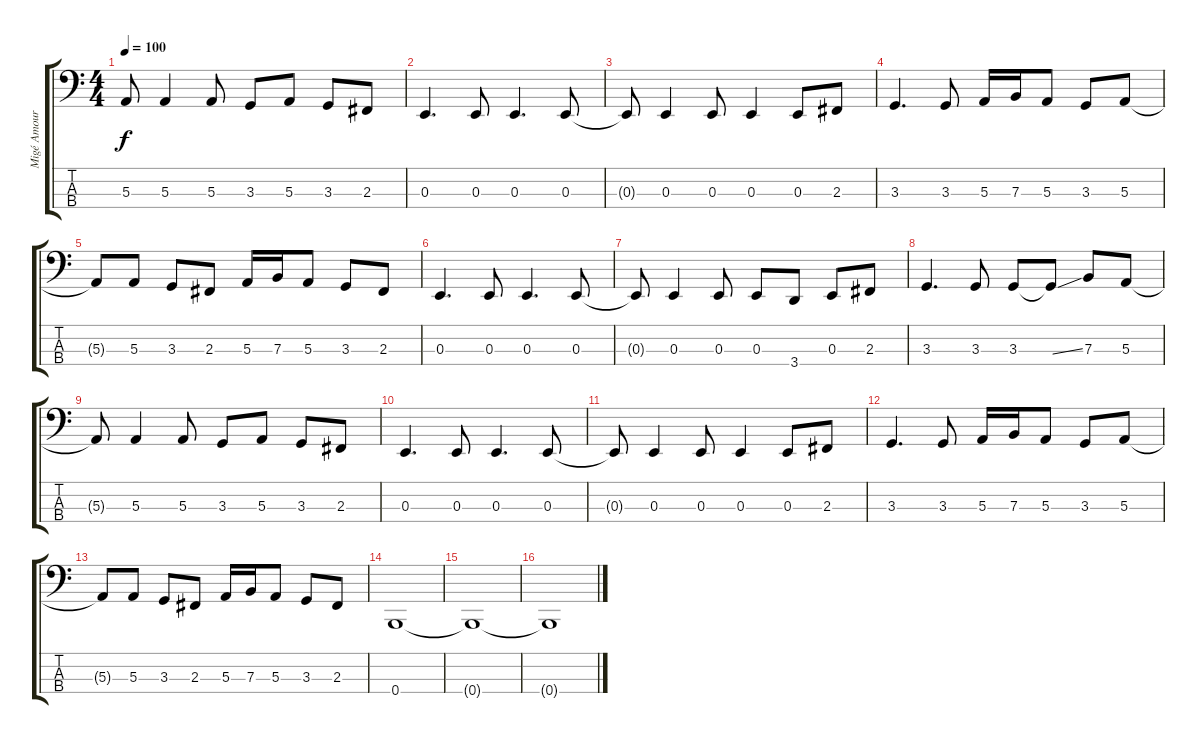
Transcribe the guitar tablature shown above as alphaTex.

\track ("Migé Amour (Bass)" "Migé Amour") {instrument electricbassfinger}
\staff {score tabs}
\tuning (D2 A1 E1 B0) {hide}
\ts (4 4)
\tempo 100
\clef f4
\ks c
5.3{t}.8{dy f} 5.3.4 5.3.8 3.3.8 5.3.8 3.3.8 2.3.8 |
0.3.4{d} 0.3.8 0.3.4{d} 0.3.8 |
0.3{t}.8 0.3.4 0.3.8 0.3.4 0.3.8 2.3.8 |
3.3.4{d} 3.3.8 5.3.16 7.3.16 5.3.8 3.3.8 5.3.8 |
5.3{t}.8 5.3.8 3.3.8 2.3.8 5.3.16 7.3.16 5.3.8 3.3.8 2.3.8 |
0.3.4{d} 0.3.8 0.3.4{d} 0.3.8 |
0.3{t}.8 0.3.4 0.3.8 0.3.8 3.4.8 0.3.8 2.3.8 |
3.3.4{d} 3.3.8 3.3.8 3.3{ss t}.8 7.3.8 5.3.8 |
5.3{t}.8 5.3.4 5.3.8 3.3.8 5.3.8 3.3.8 2.3.8 |
0.3.4{d} 0.3.8 0.3.4{d} 0.3.8 |
0.3{t}.8 0.3.4 0.3.8 0.3.4 0.3.8 2.3.8 |
3.3.4{d} 3.3.8 5.3.16 7.3.16 5.3.8 3.3.8 5.3.8 |
5.3{t}.8 5.3.8 3.3.8 2.3.8 5.3.16 7.3.16 5.3.8 3.3.8 2.3.8 |
0.4.1 |
0.4{t}.1 |
0.4{t}.1
